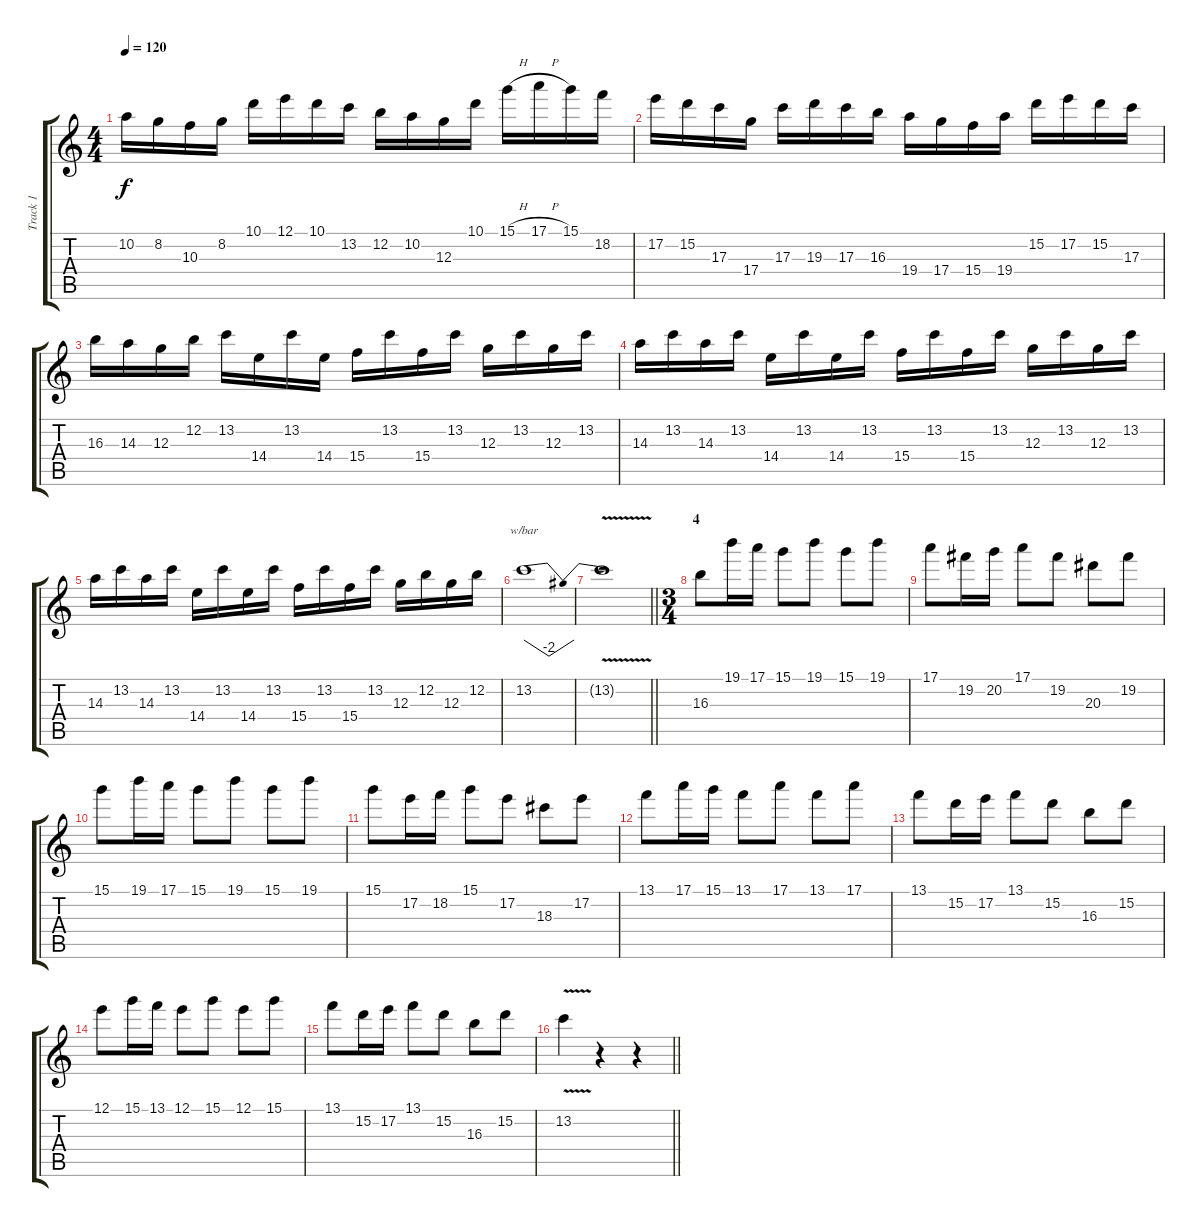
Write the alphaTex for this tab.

\track ("Track 1" "Track 1") {instrument distortionguitar}
\staff {score tabs}
\tuning (E4 B3 G3 D3 A2 E2) {hide}
\ts (4 4)
\tempo 120
\clef g2
\ks c
10.2.16{dy f} 8.2.16 10.3.16 8.2.16 10.1.16 12.1.16 10.1.16 13.2.16 12.2.16 10.2.16 12.3.16 10.1.16 15.1{h}.16 17.1{h}.16 15.1.16 18.2.16 |
17.2.16 15.2.16 17.3.16 17.4.16 17.3.16 19.3.16 17.3.16 16.3.16 19.4.16 17.4.16 15.4.16 19.4.16 15.2.16 17.2.16 15.2.16 17.3.16 |
16.3.16 14.3.16 12.3.16 12.2.16 13.2.16 14.4.16 13.2.16 14.4.16 15.4.16 13.2.16 15.4.16 13.2.16 12.3.16 13.2.16 12.3.16 13.2.16 |
14.3.16 13.2.16 14.3.16 13.2.16 14.4.16 13.2.16 14.4.16 13.2.16 15.4.16 13.2.16 15.4.16 13.2.16 12.3.16 13.2.16 12.3.16 13.2.16 |
14.3.16 13.2.16 14.3.16 13.2.16 14.4.16 13.2.16 14.4.16 13.2.16 15.4.16 13.2.16 15.4.16 13.2.16 12.3.16 12.2.16 12.3.16 12.2.16 |
13.2.1{tbe (dip default 0 0 30 -8 60 0)} |
\barLineRight lightlight
13.2{v t}.1 |
\ts (3 4)
\section ("" "4")
16.3.8 19.1.16 17.1.16 15.1.8 19.1.8 15.1.8 19.1.8 |
17.1.8 19.2.16 20.2.16 17.1.8 19.2.8 20.3.8 19.2.8 |
15.1.8 19.1.16 17.1.16 15.1.8 19.1.8 15.1.8 19.1.8 |
15.1.8 17.2.16 18.2.16 15.1.8 17.2.8 18.3.8 17.2.8 |
13.1.8 17.1.16 15.1.16 13.1.8 17.1.8 13.1.8 17.1.8 |
13.1.8 15.2.16 17.2.16 13.1.8 15.2.8 16.3.8 15.2.8 |
12.1.8 15.1.16 13.1.16 12.1.8 15.1.8 12.1.8 15.1.8 |
13.1.8 15.2.16 17.2.16 13.1.8 15.2.8 16.3.8 15.2.8 |
\barLineRight lightlight
13.2{v}.4 r.4 r.4
